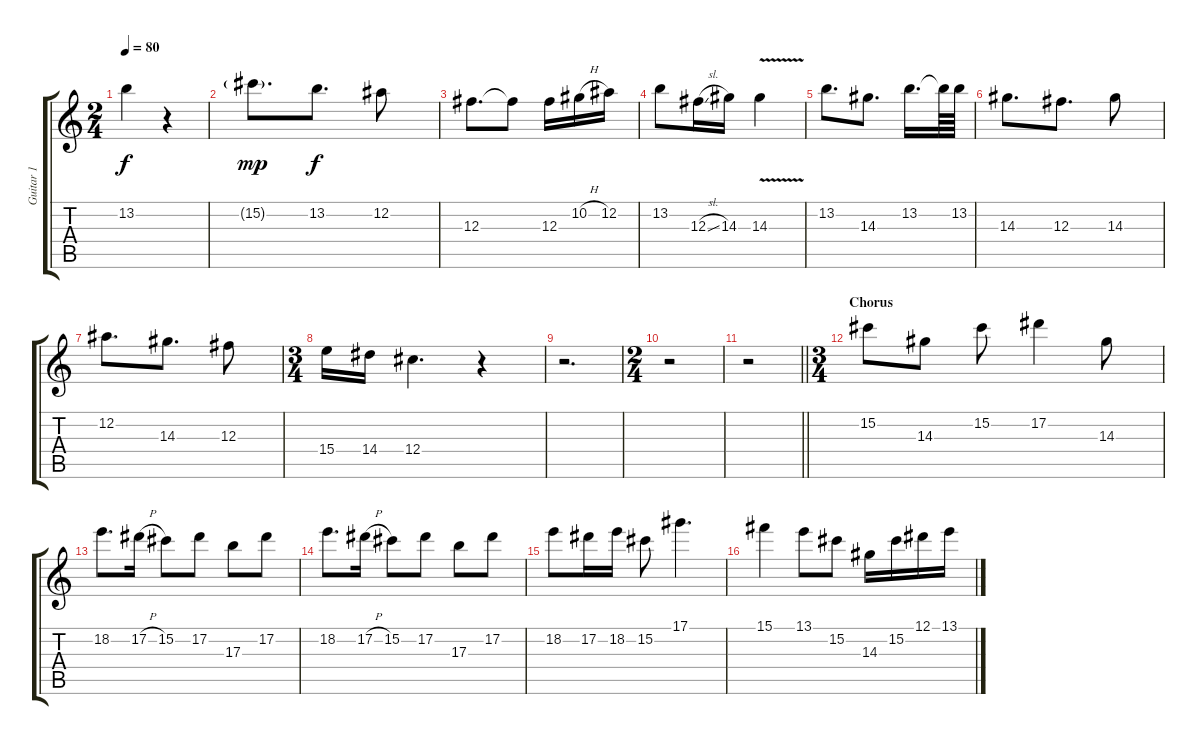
\track ("Guitar 1" "Guitar 1") {instrument acousticguitarsteel}
\staff {score tabs}
\tuning (Eb4 Bb3 Gb3 Db3 Ab2 Eb2) {hide}
\ts (2 4)
\tempo 80
\clef g2
\ks aminor
13.2.4{dy f} r.4 |
15.2{g}.8{d dy mp} 13.2.8{d dy f} 12.2.8 |
12.3.8{d} 12.3{t}.8 12.3.16 10.2{h}.16 12.2.16 |
13.2.8 12.3{sl}.16 14.3.16 14.3{v}.4 |
13.2.8{d} 14.3.8{d} 13.2.16{d} 13.2{t}.64 13.2.64 |
14.3.8{d} 12.3.8{d} 14.3.8 |
12.2.8{d} 14.3.8{d} 12.3.8 |
\ts (3 4)
15.4.16 14.4.16 12.4.4{d} r.4 |
r.2{d} |
\ts (2 4)
r.2 |
\barLineRight lightlight
r.2 |
\ts (3 4)
\section ("" "Chorus")
15.2.8 14.3.8 15.2.8 17.2.4 14.3.8 |
18.2.8{d} 17.2{h}.16 15.2.8 17.2.8 17.3.8 17.2.8 |
18.2.8{d} 17.2{h}.16 15.2.8 17.2.8 17.3.8 17.2.8 |
18.2.8 17.2.16 18.2.16 15.2.8 17.1.4{d} |
15.1.4 13.1.8 15.2.8 14.3.16 15.2.16 12.1.16 13.1.16
